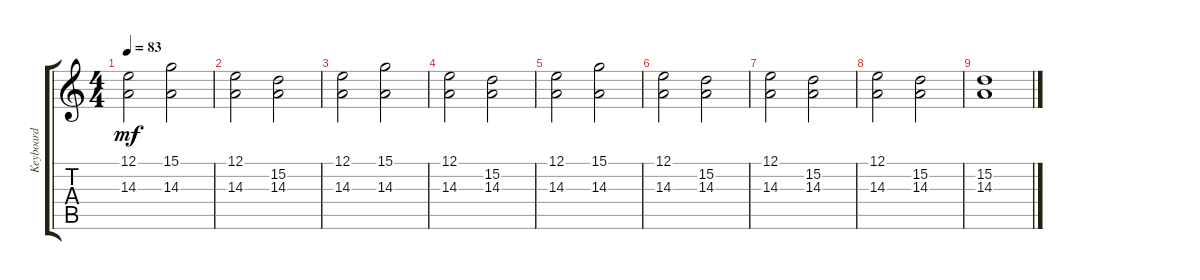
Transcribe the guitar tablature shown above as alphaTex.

\track ("Keyboard" "Keyboard") {instrument pad7halo}
\staff {score tabs}
\tuning (E4 B3 G3 D3 A2 E2) {hide}
\ts (4 4)
\tempo 83
\clef g2
\ks c
(12.1 14.3).2{dy mf} (15.1 14.3).2 |
(12.1 14.3).2 (15.2 14.3).2 |
(12.1 14.3).2 (15.1 14.3).2 |
(12.1 14.3).2 (15.2 14.3).2 |
(12.1 14.3).2 (15.1 14.3).2 |
(12.1 14.3).2 (15.2 14.3).2 |
(12.1 14.3).2 (15.2 14.3).2 |
(12.1 14.3).2 (15.2 14.3).2 |
(15.2 14.3).1{volume 0}
